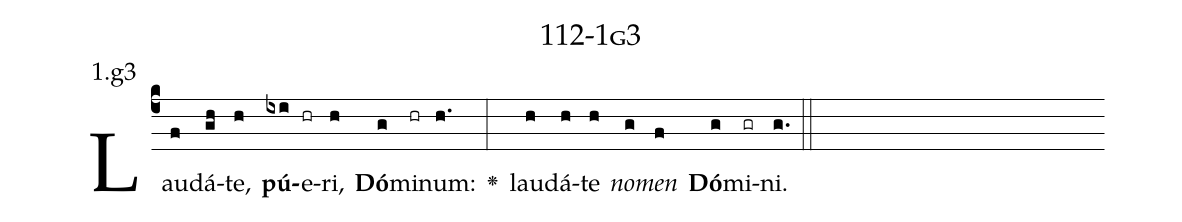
name: 112-1g3;
annotation: 1.g3;
%%
(c4)Lau(f)dá(gh)te,(h) <b>pú</b>(ixi)e(hr)ri,(h) <b>Dó</b>(g)mi(hr)num:(h.) <v>\greheightstar</v>(:) lau(h)dá(h)te(h) <i>no</i>(g)<i>men</i>(f) <b>Dó</b>(g)mi(gr)ni.(g.) (::)


%E(h) u(h) o(g) u(f) a(g) e.(g.) (::)
